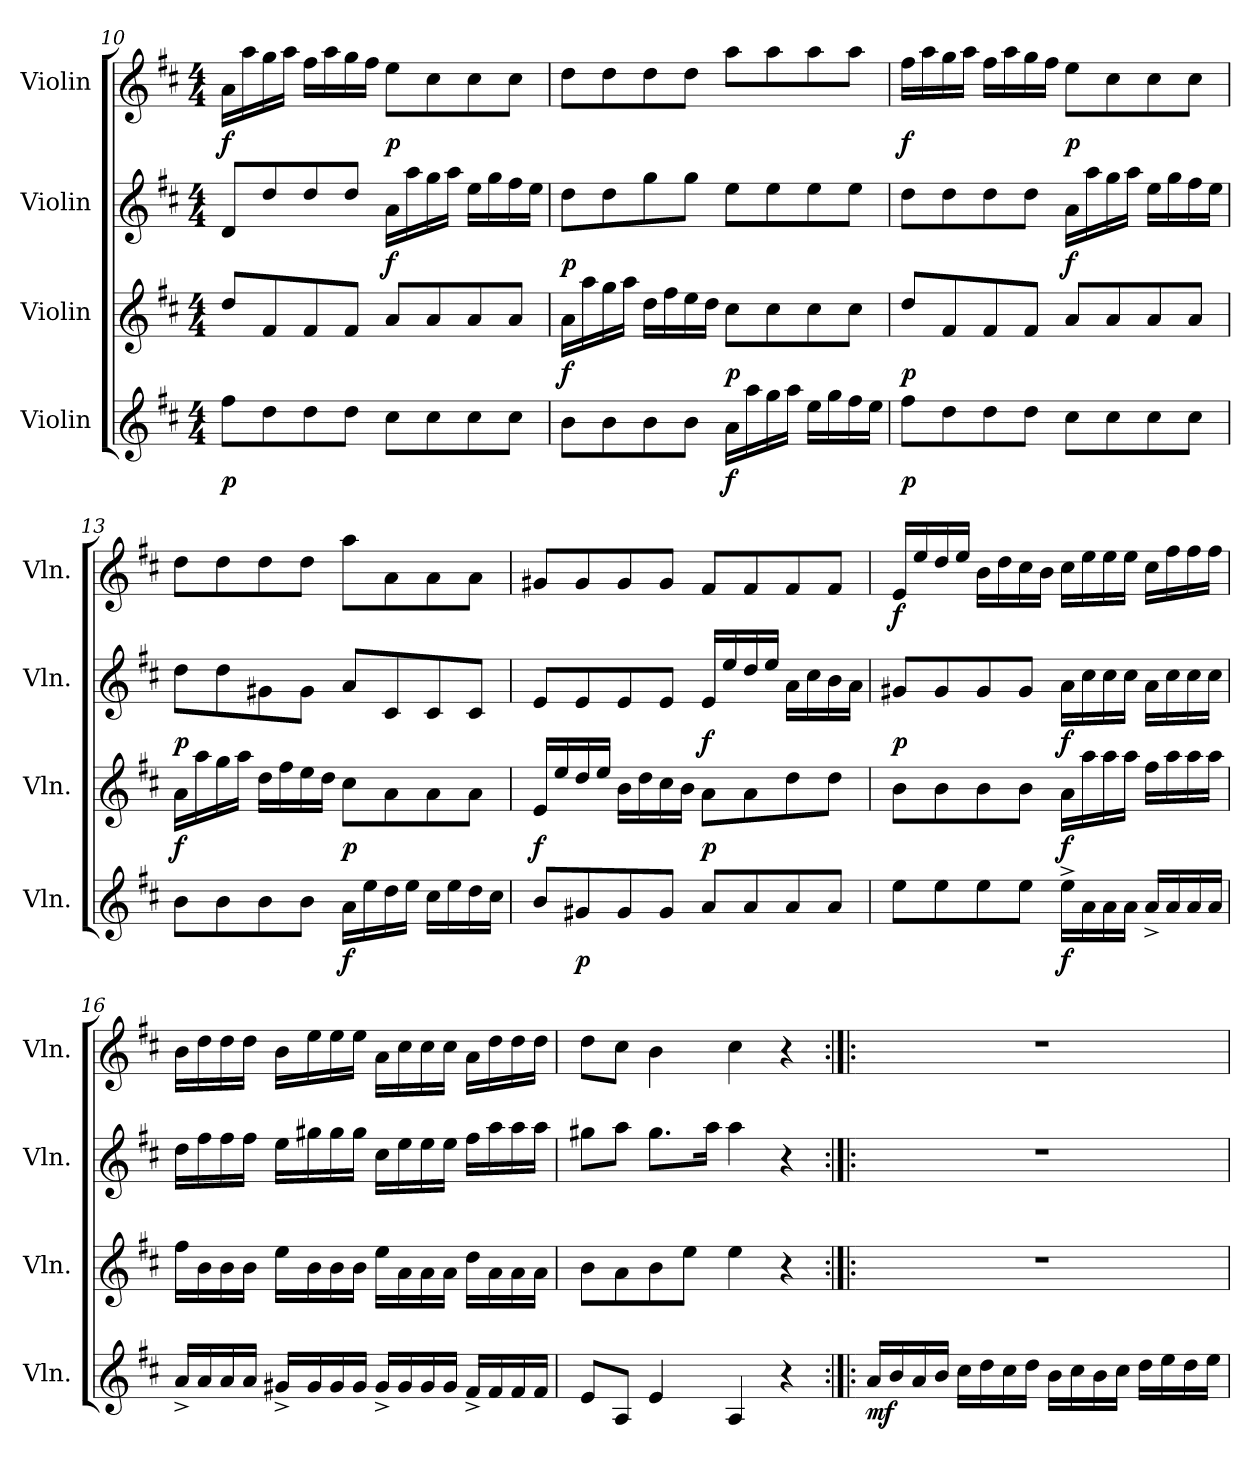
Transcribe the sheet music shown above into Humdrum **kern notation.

**kern	**dynam	**kern	**dynam	**kern	**dynam	**kern	**dynam
*part4	*part4	*part3	*part3	*part2	*part2	*part1	*part1
*staff4	*staff4	*staff3	*staff3	*staff2	*staff2	*staff1	*staff1
*I"Violin	*	*I"Violin	*	*I"Violin	*	*I"Violin	*
*I'Vln.	*	*I'Vln.	*	*I'Vln.	*	*I'Vln.	*
!!LO:LB:g=z
*clefG2	*	*clefG2	*	*clefG2	*	*clefG2	*
*k[f#c#]	*	*k[f#c#]	*	*k[f#c#]	*	*k[f#c#]	*
*M4/4	*	*M4/4	*	*M4/4	*	*M4/4	*
=10	=10	=10	=10	=10	=10	=10	=10
!	!LO:DY:b	!	!	!	!	!	!LO:DY:b
8ff#\L	p	8dd/L	.	8d/L	.	16a\LL	f
.	.	.	.	.	.	16aa\	.
8dd\	.	8f#/	.	8dd/	.	16gg\	.
.	.	.	.	.	.	16aa\JJ	.
8dd\	.	8f#/	.	8dd/	.	16ff#\LL	.
.	.	.	.	.	.	16aa\	.
8dd\J	.	8f#/J	.	8dd/J	.	16gg\	.
.	.	.	.	.	.	16ff#\JJ	.
!	!	!	!	!	!LO:DY:b	!	!LO:DY:b
8cc#\L	.	8a/L	.	16a\LL	f	8ee\L	p
.	.	.	.	16aa\	.	.	.
8cc#\	.	8a/	.	16gg\	.	8cc#\	.
.	.	.	.	16aa\JJ	.	.	.
8cc#\	.	8a/	.	16ee\LL	.	8cc#\	.
.	.	.	.	16gg\	.	.	.
8cc#\J	.	8a/J	.	16ff#\	.	8cc#\J	.
.	.	.	.	16ee\JJ	.	.	.
=11	=11	=11	=11	=11	=11	=11	=11
!	!	!	!LO:DY:b	!	!LO:DY:b	!	!
8b\L	.	16a\LL	f	8dd\L	p	8dd\L	.
.	.	16aa\	.	.	.	.	.
8b\	.	16gg\	.	8dd\	.	8dd\	.
.	.	16aa\JJ	.	.	.	.	.
8b\	.	16dd\LL	.	8gg\	.	8dd\	.
.	.	16ff#\	.	.	.	.	.
8b\J	.	16ee\	.	8gg\J	.	8dd\J	.
.	.	16dd\JJ	.	.	.	.	.
!	!LO:DY:b	!	!LO:DY:b	!	!	!	!
16a\LL	f	8cc#\L	p	8ee\L	.	8aa\L	.
16aa\	.	.	.	.	.	.	.
16gg\	.	8cc#\	.	8ee\	.	8aa\	.
16aa\JJ	.	.	.	.	.	.	.
16ee\LL	.	8cc#\	.	8ee\	.	8aa\	.
16gg\	.	.	.	.	.	.	.
16ff#\	.	8cc#\J	.	8ee\J	.	8aa\J	.
16ee\JJ	.	.	.	.	.	.	.
!!LO:LB:g=z
=12	=12	=12	=12	=12	=12	=12	=12
!	!LO:DY:b	!	!LO:DY:b	!	!	!	!LO:DY:b
8ff#\L	p	8dd/L	p	8dd\L	.	16ff#\LL	f
.	.	.	.	.	.	16aa\	.
8dd\	.	8f#/	.	8dd\	.	16gg\	.
.	.	.	.	.	.	16aa\JJ	.
8dd\	.	8f#/	.	8dd\	.	16ff#\LL	.
.	.	.	.	.	.	16aa\	.
8dd\J	.	8f#/J	.	8dd\J	.	16gg\	.
.	.	.	.	.	.	16ff#\JJ	.
!	!	!	!	!	!LO:DY:b	!	!LO:DY:b
8cc#\L	.	8a/L	.	16a\LL	f	8ee\L	p
.	.	.	.	16aa\	.	.	.
8cc#\	.	8a/	.	16gg\	.	8cc#\	.
.	.	.	.	16aa\JJ	.	.	.
8cc#\	.	8a/	.	16ee\LL	.	8cc#\	.
.	.	.	.	16gg\	.	.	.
8cc#\J	.	8a/J	.	16ff#\	.	8cc#\J	.
.	.	.	.	16ee\JJ	.	.	.
=13	=13	=13	=13	=13	=13	=13	=13
!	!	!	!LO:DY:b	!	!LO:DY:b	!	!
8b\L	.	16a\LL	f	8dd\L	p	8dd\L	.
.	.	16aa\	.	.	.	.	.
8b\	.	16gg\	.	8dd\	.	8dd\	.
.	.	16aa\JJ	.	.	.	.	.
8b\	.	16dd\LL	.	8g#X\	.	8dd\	.
.	.	16ff#\	.	.	.	.	.
8b\J	.	16ee\	.	8g#\J	.	8dd\J	.
.	.	16dd\JJ	.	.	.	.	.
!	!LO:DY:b	!	!LO:DY:b	!	!	!	!
16a\LL	f	8cc#\L	p	8a/L	.	8aa\L	.
16ee\	.	.	.	.	.	.	.
16dd\	.	8a\	.	8c#/	.	8a\	.
16ee\JJ	.	.	.	.	.	.	.
16cc#\LL	.	8a\	.	8c#/	.	8a\	.
16ee\	.	.	.	.	.	.	.
16dd\	.	8a\J	.	8c#/J	.	8a\J	.
16cc#\JJ	.	.	.	.	.	.	.
!!LO:PB:g=z
=14	=14	=14	=14	=14	=14	=14	=14
!	!	!	!LO:DY:b	!	!	!	!
8b/L	.	16e/LL	f	8e/L	.	8g#X/L	.
.	.	16ee/	.	.	.	.	.
!	!LO:DY:b	!	!	!	!	!	!
8g#X/	p	16dd/	.	8e/	.	8g#/	.
.	.	16ee/JJ	.	.	.	.	.
8g#/	.	16b\LL	.	8e/	.	8g#/	.
.	.	16dd\	.	.	.	.	.
8g#/J	.	16cc#\	.	8e/J	.	8g#/J	.
.	.	16b\JJ	.	.	.	.	.
!	!	!	!LO:DY:b	!	!LO:DY:b	!	!
8a/L	.	8a\L	p	16e/LL	f	8f#/L	.
.	.	.	.	16ee/	.	.	.
8a/	.	8a\	.	16dd/	.	8f#/	.
.	.	.	.	16ee/JJ	.	.	.
8a/	.	8dd\	.	16a\LL	.	8f#/	.
.	.	.	.	16cc#\	.	.	.
8a/J	.	8dd\J	.	16b\	.	8f#/J	.
.	.	.	.	16a\JJ	.	.	.
=15	=15	=15	=15	=15	=15	=15	=15
!	!	!	!	!	!LO:DY:b	!	!LO:DY:b
8ee\L	.	8b\L	.	8g#X/L	p	16e/LL	f
.	.	.	.	.	.	16ee/	.
8ee\	.	8b\	.	8g#/	.	16dd/	.
.	.	.	.	.	.	16ee/JJ	.
8ee\	.	8b\	.	8g#/	.	16b\LL	.
.	.	.	.	.	.	16dd\	.
8ee\J	.	8b\J	.	8g#/J	.	16cc#\	.
.	.	.	.	.	.	16b\JJ	.
!	!LO:DY:b	!	!LO:DY:b	!	!LO:DY:b	!	!
16ee^\LL	f	16a\LL	f	16a\LL	f	16cc#\LL	.
16a\	.	16aa\	.	16cc#\	.	16ee\	.
16a\	.	16aa\	.	16cc#\	.	16ee\	.
16a\JJ	.	16aa\JJ	.	16cc#\JJ	.	16ee\JJ	.
16a^/LL	.	16ff#\LL	.	16a\LL	.	16cc#\LL	.
16a/	.	16aa\	.	16cc#\	.	16ff#\	.
16a/	.	16aa\	.	16cc#\	.	16ff#\	.
16a/JJ	.	16aa\JJ	.	16cc#\JJ	.	16ff#\JJ	.
!!LO:LB:g=z
=16	=16	=16	=16	=16	=16	=16	=16
16a^/LL	.	16ff#\LL	.	16dd\LL	.	16b\LL	.
16a/	.	16b\	.	16ff#\	.	16dd\	.
16a/	.	16b\	.	16ff#\	.	16dd\	.
16a/JJ	.	16b\JJ	.	16ff#\JJ	.	16dd\JJ	.
16g#X^/LL	.	16ee\LL	.	16ee\LL	.	16b\LL	.
16g#/	.	16b\	.	16gg#X\	.	16ee\	.
16g#/	.	16b\	.	16gg#\	.	16ee\	.
16g#/JJ	.	16b\JJ	.	16gg#\JJ	.	16ee\JJ	.
16g#^/LL	.	16ee\LL	.	16cc#\LL	.	16a\LL	.
16g#/	.	16a\	.	16ee\	.	16cc#\	.
16g#/	.	16a\	.	16ee\	.	16cc#\	.
16g#/JJ	.	16a\JJ	.	16ee\JJ	.	16cc#\JJ	.
16f#^/LL	.	16dd\LL	.	16ff#\LL	.	16a\LL	.
16f#/	.	16a\	.	16aa\	.	16dd\	.
16f#/	.	16a\	.	16aa\	.	16dd\	.
16f#/JJ	.	16a\JJ	.	16aa\JJ	.	16dd\JJ	.
=17	=17	=17	=17	=17	=17	=17	=17
8e/L	.	8b\L	.	8gg#X\L	.	8dd\L	.
8A/J	.	8a\	.	8aa\J	.	8cc#\J	.
4e/	.	8b\	.	8.gg#\L	.	4b\	.
.	.	8ee\J	.	.	.	.	.
.	.	.	.	16aa\Jk	.	.	.
4A/	.	4ee\	.	4aa\	.	4cc#\	.
4r	.	4r	.	4r	.	4r	.
=18:|!|:	=18:|!|:	=18:|!|:	=18:|!|:	=18:|!|:	=18:|!|:	=18:|!|:	=18:|!|:
!	!LO:DY:b	!	!	!	!	!	!
16a/LL	mf	1r	.	1r	.	1r	.
16b/	.	.	.	.	.	.	.
16a/	.	.	.	.	.	.	.
16b/JJ	.	.	.	.	.	.	.
16cc#\LL	.	.	.	.	.	.	.
16dd\	.	.	.	.	.	.	.
16cc#\	.	.	.	.	.	.	.
16dd\JJ	.	.	.	.	.	.	.
16b\LL	.	.	.	.	.	.	.
16cc#\	.	.	.	.	.	.	.
16b\	.	.	.	.	.	.	.
16cc#\JJ	.	.	.	.	.	.	.
16dd\LL	.	.	.	.	.	.	.
16ee\	.	.	.	.	.	.	.
16dd\	.	.	.	.	.	.	.
16ee\JJ	.	.	.	.	.	.	.
=	=	=	=	=	=	=	=
*-	*-	*-	*-	*-	*-	*-	*-
